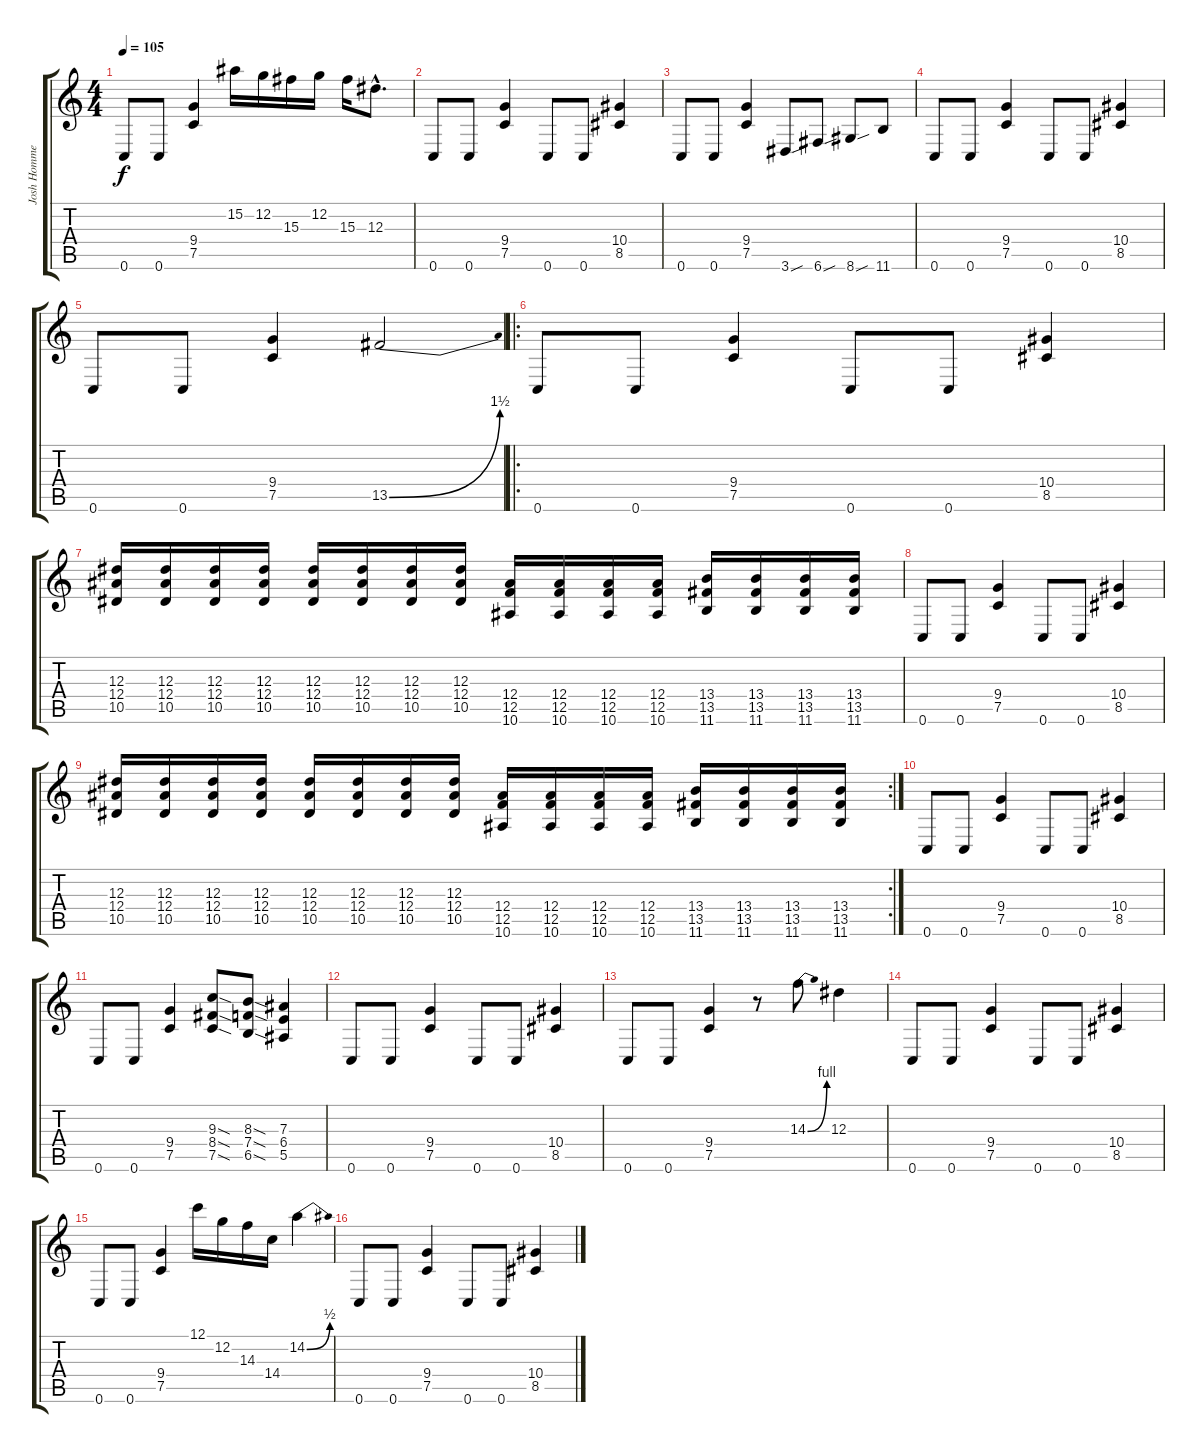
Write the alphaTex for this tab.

\track ("Josh Homme" "Josh Homme") {instrument overdrivenguitar}
\staff {score tabs}
\tuning (C4 G3 Eb3 Bb2 F2 C2) {hide}
\ts (4 4)
\tempo 105
\clef g2
\ks c
0.6.8{dy f} 0.6.8 (9.4 7.5).4 15.2.16 12.2.16 15.3.16 12.2.16 15.3.16 12.3{hac}.8{d} |
0.6.8 0.6.8 (9.4 7.5).4 0.6.8 0.6.8 (10.4 8.5).4 |
0.6.8 0.6.8 (9.4 7.5).4 3.6{sou}.8{balance 0} 6.6{sou}.8{balance 4} 8.6{sou}.8{balance 12} 11.6.8{balance 16} |
0.6.8{balance 4} 0.6.8 (9.4 7.5).4 0.6.8 0.6.8 (10.4 8.5).4 |
0.6.8 0.6.8 (9.4 7.5).4 13.5{be (bend 0 0 60 6)}.2 |
\ro
0.6.8 0.6.8 (9.4 7.5).4 0.6.8 0.6.8 (10.4 8.5).4 |
(12.3 12.4 10.5).16 (12.3 12.4 10.5).16 (12.3 12.4 10.5).16 (12.3 12.4 10.5).16 (12.3 12.4 10.5).16 (12.3 12.4 10.5).16 (12.3 12.4 10.5).16 (12.3 12.4 10.5).16 (12.4 12.5 10.6).16 (12.4 12.5 10.6).16 (12.4 12.5 10.6).16 (12.4 12.5 10.6).16 (13.4 13.5 11.6).16 (13.4 13.5 11.6).16 (13.4 13.5 11.6).16 (13.4 13.5 11.6).16 |
0.6.8 0.6.8 (9.4 7.5).4 0.6.8 0.6.8 (10.4 8.5).4 |
\rc 2
(12.3 12.4 10.5).16 (12.3 12.4 10.5).16 (12.3 12.4 10.5).16 (12.3 12.4 10.5).16 (12.3 12.4 10.5).16 (12.3 12.4 10.5).16 (12.3 12.4 10.5).16 (12.3 12.4 10.5).16 (12.4 12.5 10.6).16 (12.4 12.5 10.6).16 (12.4 12.5 10.6).16 (12.4 12.5 10.6).16 (13.4 13.5 11.6).16 (13.4 13.5 11.6).16 (13.4 13.5 11.6).16 (13.4 13.5 11.6).16 |
0.6.8 0.6.8 (9.4 7.5).4 0.6.8 0.6.8 (10.4 8.5).4 |
0.6.8 0.6.8 (9.4 7.5).4 (9.3{sod} 8.4{sod} 7.5{sod}).8 (8.3{sod} 7.4{sod} 6.5{sod}).8 (7.3 6.4 5.5).4 |
0.6.8 0.6.8 (9.4 7.5).4 0.6.8 0.6.8 (10.4 8.5).4 |
0.6.8 0.6.8 (9.4 7.5).4 r.8 14.3{be (bend 0 0 60 4)}.8 12.3.4 |
0.6.8 0.6.8 (9.4 7.5).4 0.6.8 0.6.8 (10.4 8.5).4 |
0.6.8 0.6.8 (9.4 7.5).4 12.1.16 12.2.16 14.3.16 14.4.16 14.2{be (bend 0 0 60 2)}.4 |
0.6.8 0.6.8 (9.4 7.5).4 0.6.8 0.6.8 (10.4 8.5).4
